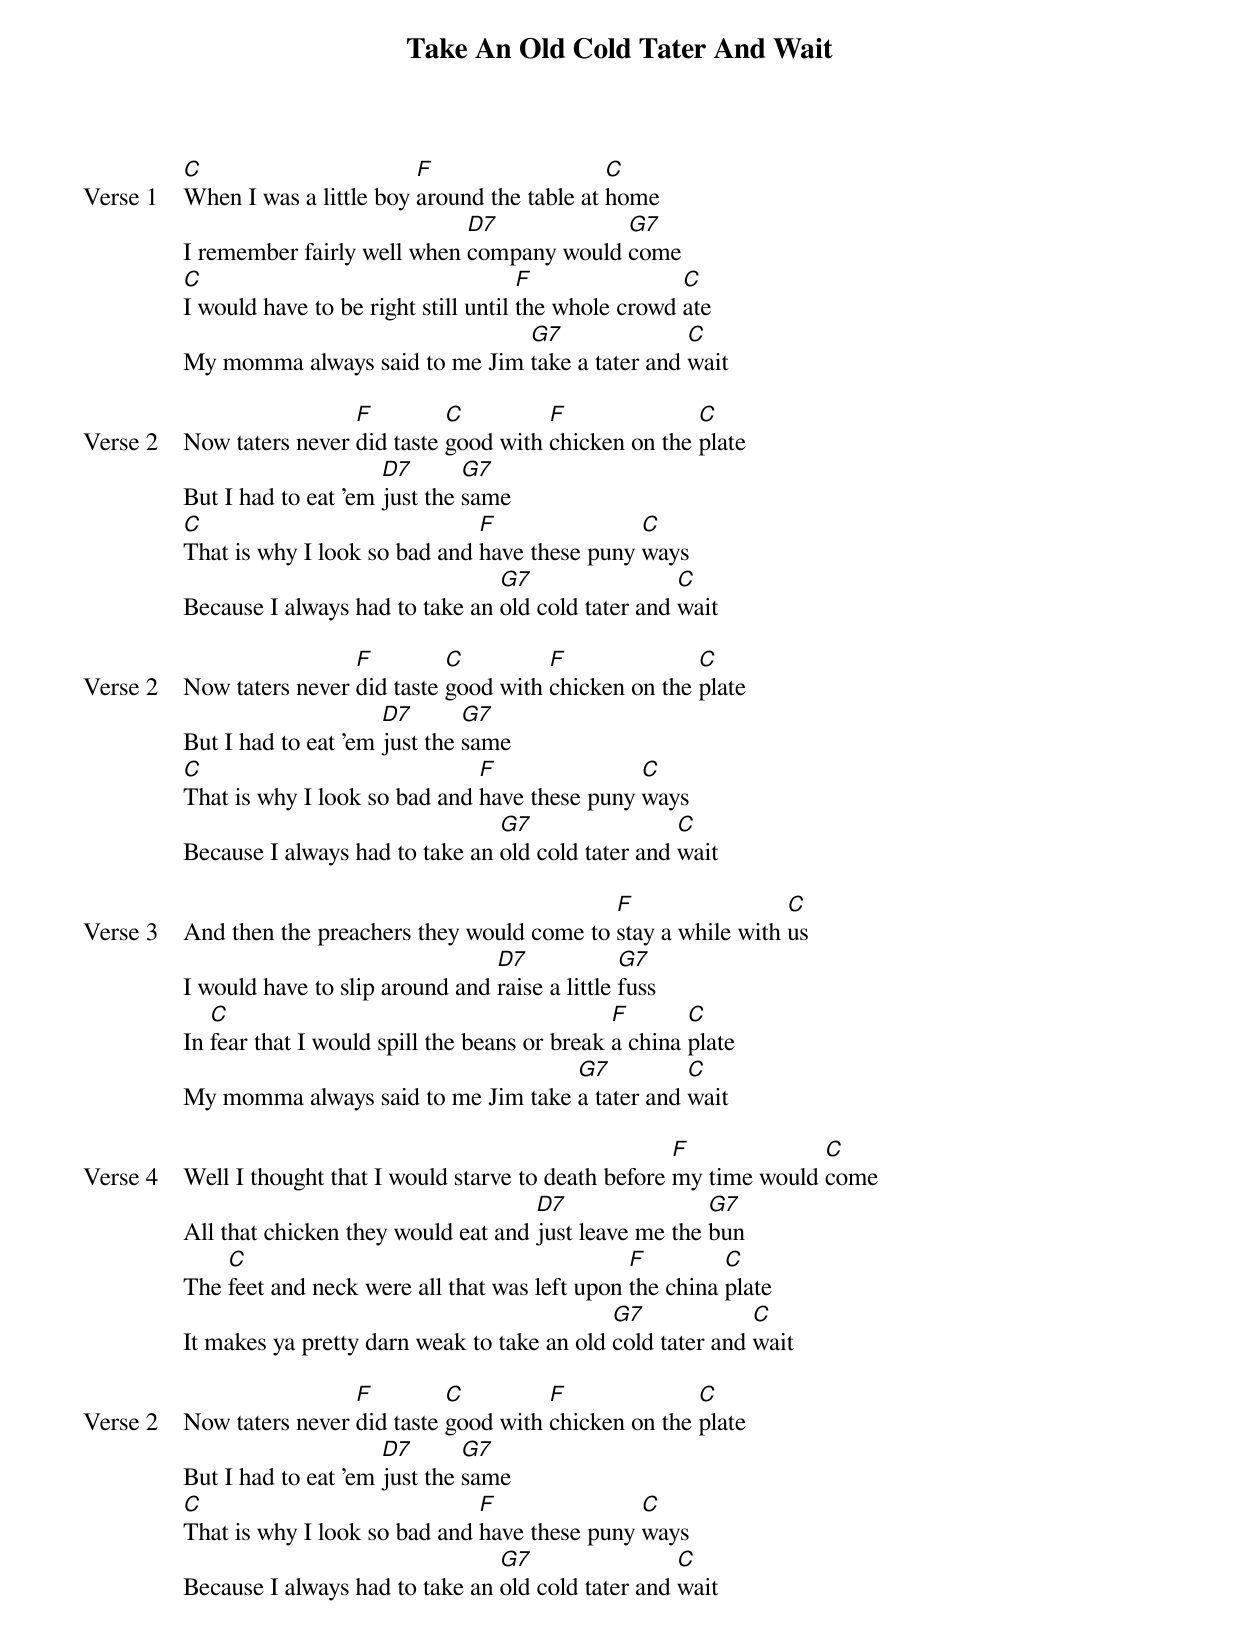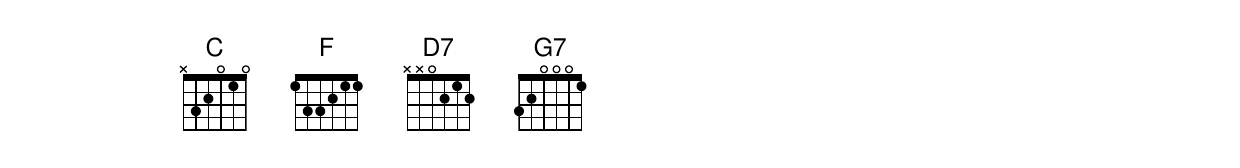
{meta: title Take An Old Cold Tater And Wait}
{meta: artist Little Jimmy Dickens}
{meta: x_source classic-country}
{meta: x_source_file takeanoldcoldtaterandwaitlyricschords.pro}
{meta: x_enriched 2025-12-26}

{start_of_verse: Verse 1}
[C]When I was a little boy [F]around the table at [C]home
I remember fairly well when [D7]company would [G7]come
[C]I would have to be right still until [F]the whole crowd [C]ate
My momma always said to me Jim [G7]take a tater and [C]wait
{end_of_verse}

{start_of_verse: Verse 2}
Now taters never [F]did taste [C]good with [F]chicken on the [C]plate
But I had to eat 'em [D7]just the [G7]same
[C]That is why I look so bad and [F]have these puny [C]ways
Because I always had to take an [G7]old cold tater and [C]wait
{end_of_verse}

{start_of_verse: Verse 2}
Now taters never [F]did taste [C]good with [F]chicken on the [C]plate
But I had to eat 'em [D7]just the [G7]same
[C]That is why I look so bad and [F]have these puny [C]ways
Because I always had to take an [G7]old cold tater and [C]wait
{end_of_verse}

{start_of_verse: Verse 3}
And then the preachers they would come to [F]stay a while with [C]us
I would have to slip around and [D7]raise a little [G7]fuss
In [C]fear that I would spill the beans or break [F]a china [C]plate
My momma always said to me Jim take [G7]a tater and [C]wait
{end_of_verse}

{start_of_verse: Verse 4}
Well I thought that I would starve to death before [F]my time would [C]come
All that chicken they would eat and [D7]just leave me the [G7]bun
The [C]feet and neck were all that was left upon [F]the china [C]plate
It makes ya pretty darn weak to take an old [G7]cold tater and [C]wait
{end_of_verse}

{start_of_verse: Verse 2}
Now taters never [F]did taste [C]good with [F]chicken on the [C]plate
But I had to eat 'em [D7]just the [G7]same
[C]That is why I look so bad and [F]have these puny [C]ways
Because I always had to take an [G7]old cold tater and [C]wait
{end_of_verse}
